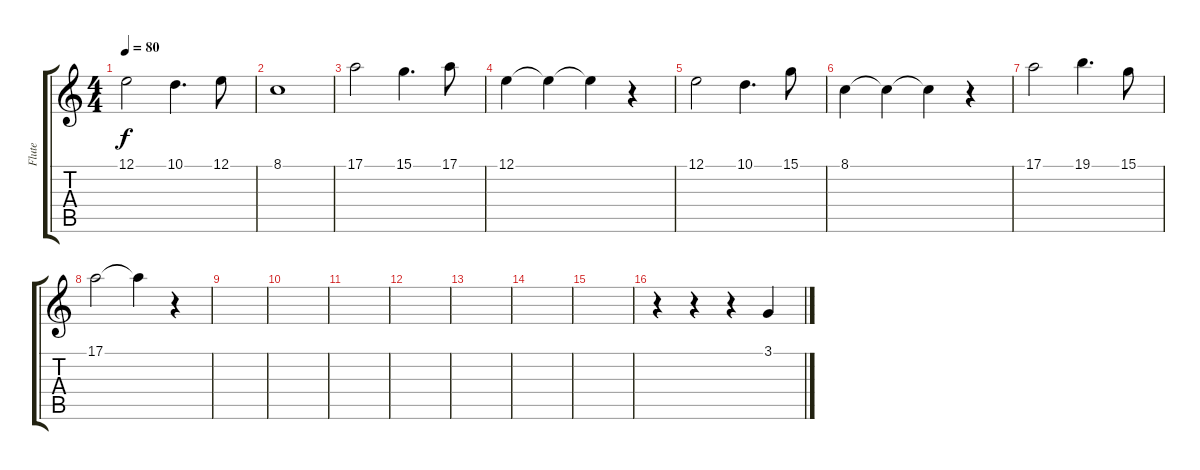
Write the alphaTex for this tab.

\track ("Flute" "Flute") {instrument harmonica}
\staff {score tabs}
\tuning (E4 B3 G3 D3 A2 E2) {hide}
\ts (4 4)
\tempo 80
\clef g2
\ks c
12.1.2{dy f instrument harmonica} 10.1.4{d} 12.1.8 |
8.1.1 |
17.1.2 15.1.4{d} 17.1.8 |
12.1.4 12.1{t}.4 12.1{t}.4 r.4 |
12.1.2 10.1.4{d} 15.1.8 |
8.1.4 8.1{t}.4 8.1{t}.4 r.4 |
17.1.2 19.1.4{d} 15.1.8 |
17.1.2 17.1{t}.4 r.4 |
|
|
|
|
|
|
|
r.4 r.4 r.4 3.1.4
